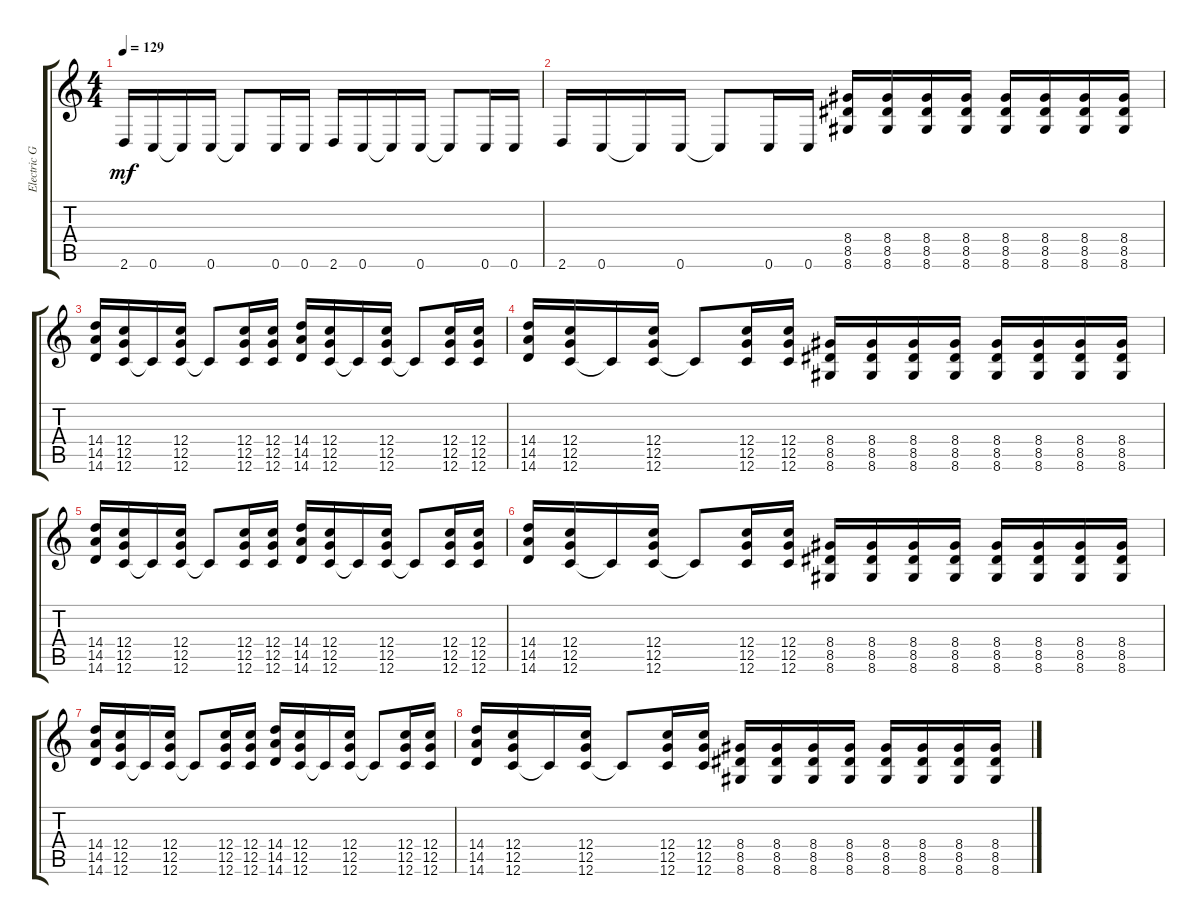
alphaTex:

\track ("Electric Guitar" "Electric G") {instrument distortionguitar}
\staff {score tabs}
\tuning (D4 A3 F3 C3 G2 C2) {hide}
\ts (4 4)
\tempo 129
\clef g2
\ks c
2.6.16{dy mf} 0.6.16 0.6{t}.16 0.6.16 0.6{t}.8 0.6.16 0.6.16 2.6.16 0.6.16 0.6{t}.16 0.6.16 0.6{t}.8 0.6.16 0.6.16 |
2.6.16 0.6.16 0.6{t}.16 0.6.16 0.6{t}.8 0.6.16 0.6.16 (8.4 8.5 8.6).16 (8.4 8.5 8.6).16 (8.4 8.5 8.6).16 (8.4 8.5 8.6).16 (8.4 8.5 8.6).16 (8.4 8.5 8.6).16 (8.4 8.5 8.6).16 (8.4 8.5 8.6).16 |
(14.4 14.5 14.6).16 (12.4 12.5 12.6).16 12.6{t}.16 (12.4 12.5 12.6).16 12.6{t}.8 (12.4 12.5 12.6).16 (12.4 12.5 12.6).16 (14.4 14.5 14.6).16 (12.4 12.5 12.6).16 12.6{t}.16 (12.4 12.5 12.6).16 12.6{t}.8 (12.4 12.5 12.6).16 (12.4 12.5 12.6).16 |
(14.4 14.5 14.6).16 (12.4 12.5 12.6).16 12.6{t}.16 (12.4 12.5 12.6).16 12.6{t}.8 (12.4 12.5 12.6).16 (12.4 12.5 12.6).16 (8.4 8.5 8.6).16 (8.4 8.5 8.6).16 (8.4 8.5 8.6).16 (8.4 8.5 8.6).16 (8.4 8.5 8.6).16 (8.4 8.5 8.6).16 (8.4 8.5 8.6).16 (8.4 8.5 8.6).16 |
(14.4 14.5 14.6).16 (12.4 12.5 12.6).16 12.6{t}.16 (12.4 12.5 12.6).16 12.6{t}.8 (12.4 12.5 12.6).16 (12.4 12.5 12.6).16 (14.4 14.5 14.6).16 (12.4 12.5 12.6).16 12.6{t}.16 (12.4 12.5 12.6).16 12.6{t}.8 (12.4 12.5 12.6).16 (12.4 12.5 12.6).16 |
(14.4 14.5 14.6).16 (12.4 12.5 12.6).16 12.6{t}.16 (12.4 12.5 12.6).16 12.6{t}.8 (12.4 12.5 12.6).16 (12.4 12.5 12.6).16 (8.4 8.5 8.6).16 (8.4 8.5 8.6).16 (8.4 8.5 8.6).16 (8.4 8.5 8.6).16 (8.4 8.5 8.6).16 (8.4 8.5 8.6).16 (8.4 8.5 8.6).16 (8.4 8.5 8.6).16 |
(14.4 14.5 14.6).16 (12.4 12.5 12.6).16 12.6{t}.16 (12.4 12.5 12.6).16 12.6{t}.8 (12.4 12.5 12.6).16 (12.4 12.5 12.6).16 (14.4 14.5 14.6).16 (12.4 12.5 12.6).16 12.6{t}.16 (12.4 12.5 12.6).16 12.6{t}.8 (12.4 12.5 12.6).16 (12.4 12.5 12.6).16 |
(14.4 14.5 14.6).16 (12.4 12.5 12.6).16 12.6{t}.16 (12.4 12.5 12.6).16 12.6{t}.8 (12.4 12.5 12.6).16 (12.4 12.5 12.6).16 (8.4 8.5 8.6).16 (8.4 8.5 8.6).16 (8.4 8.5 8.6).16 (8.4 8.5 8.6).16 (8.4 8.5 8.6).16 (8.4 8.5 8.6).16 (8.4 8.5 8.6).16 (8.4 8.5 8.6).16
